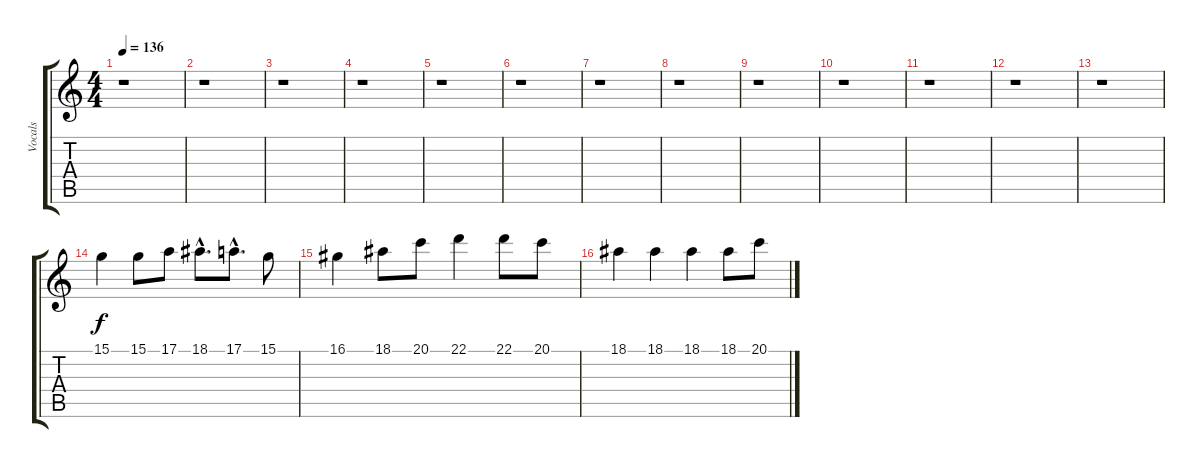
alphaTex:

\track ("Vocals" "Vocals") {instrument tuba}
\staff {score tabs}
\tuning (E4 B3 G3 D3 A2 E2) {hide}
\ts (4 4)
\tempo 136
\clef g2
\ks c
r.1{dy f} |
r.1 |
r.1 |
r.1 |
r.1 |
r.1 |
r.1 |
r.1 |
r.1 |
r.1 |
r.1 |
r.1 |
r.1 |
15.1.4 15.1.8 17.1.8 18.1{hac}.8{d} 17.1{hac}.8{d} 15.1.8 |
16.1.4 18.1.8 20.1.8 22.1.4 22.1.8 20.1.8 |
18.1.4 18.1.4 18.1.4 18.1.8 20.1.8
